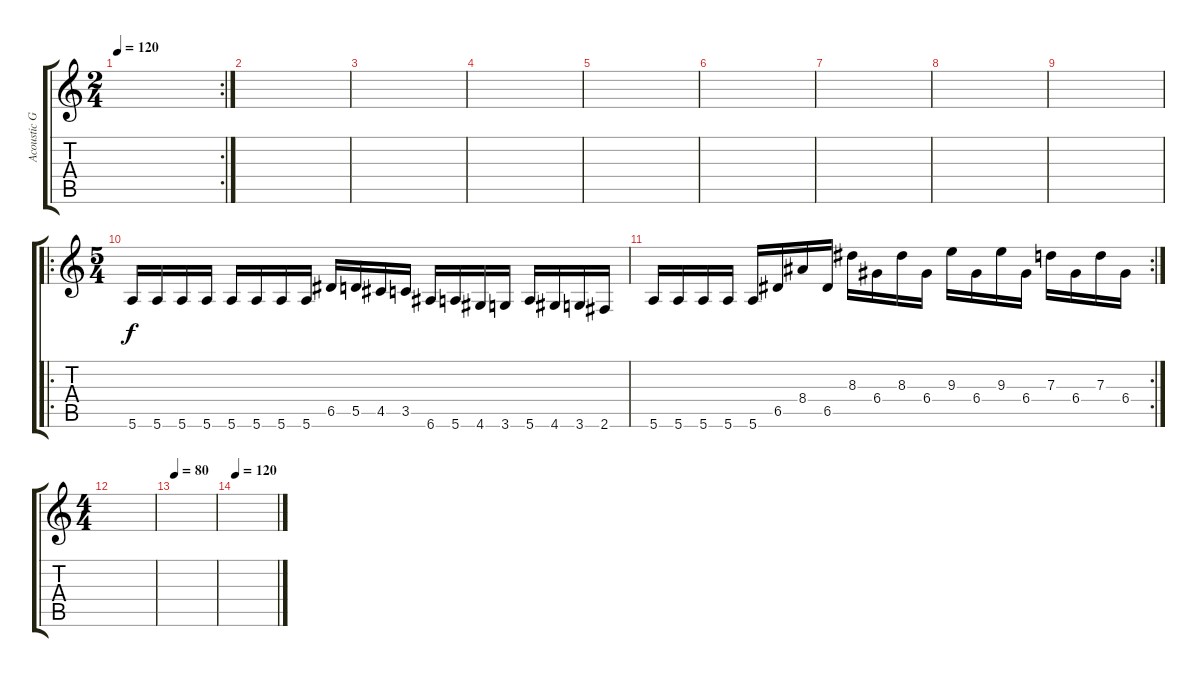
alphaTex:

\track ("Acoustic Guitar" "Acoustic G") {instrument acousticguitarsteel}
\staff {score tabs}
\tuning (E4 B3 G3 D3 A2 E2) {hide}
\rc 2
\ts (2 4)
\tempo 120
\clef g2
\ks c
|
|
|
|
|
|
|
|
|
\ro
\ts (5 4)
5.6.16 5.6.16 5.6.16 5.6.16 5.6.16 5.6.16 5.6.16 5.6.16 6.5.16 5.5.16 4.5.16 3.5.16 6.6.16 5.6.16 4.6.16 3.6.16 5.6.16 4.6.16 3.6.16 2.6.16 |
\rc 2
5.6.16 5.6.16 5.6.16 5.6.16 5.6.16 6.5.16 8.4.16 6.5.16 8.3.16 6.4.16 8.3.16 6.4.16 9.3.16 6.4.16 9.3.16 6.4.16 7.3.16 6.4.16 7.3.16 6.4.16 |
\ts (4 4)
|
\tempo 80
|
\tempo 120
